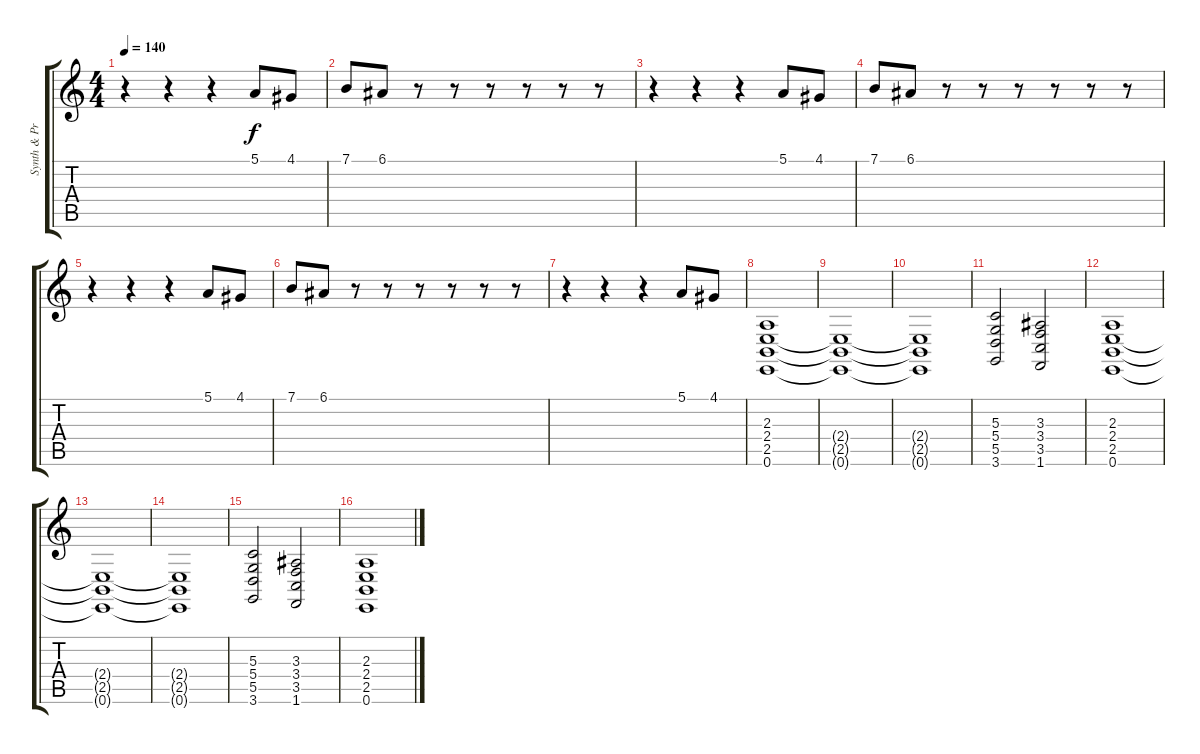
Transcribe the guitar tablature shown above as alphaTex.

\track ("Synth & Programming" "Synth & Pr") {instrument fx7echoes}
\staff {score tabs}
\tuning (E4 B3 G3 D3 A2 E2) {hide}
\ts (4 4)
\tempo 140
\clef g2
\ks c
r.4{dy f} r.4 r.4 5.1.8 4.1.8 |
7.1.8 6.1.8 r.8 r.8 r.8 r.8 r.8 r.8 |
r.4 r.4 r.4 5.1.8 4.1.8 |
7.1.8 6.1.8 r.8 r.8 r.8 r.8 r.8 r.8 |
r.4 r.4 r.4 5.1.8 4.1.8 |
7.1.8 6.1.8 r.8 r.8 r.8 r.8 r.8 r.8 |
r.4 r.4 r.4 5.1.8 4.1.8 |
(2.3 2.4 2.5 0.6).1{instrument choiraahs} |
(2.4{t} 2.5{t} 0.6{t}).1 |
(2.4{t} 2.5{t} 0.6{t}).1 |
(5.3 5.4 5.5 3.6).2 (3.3 3.4 3.5 1.6).2 |
(2.3 2.4 2.5 0.6).1 |
(2.4{t} 2.5{t} 0.6{t}).1 |
(2.4{t} 2.5{t} 0.6{t}).1 |
(5.3 5.4 5.5 3.6).2 (3.3 3.4 3.5 1.6).2 |
(2.3 2.4 2.5 0.6).1
